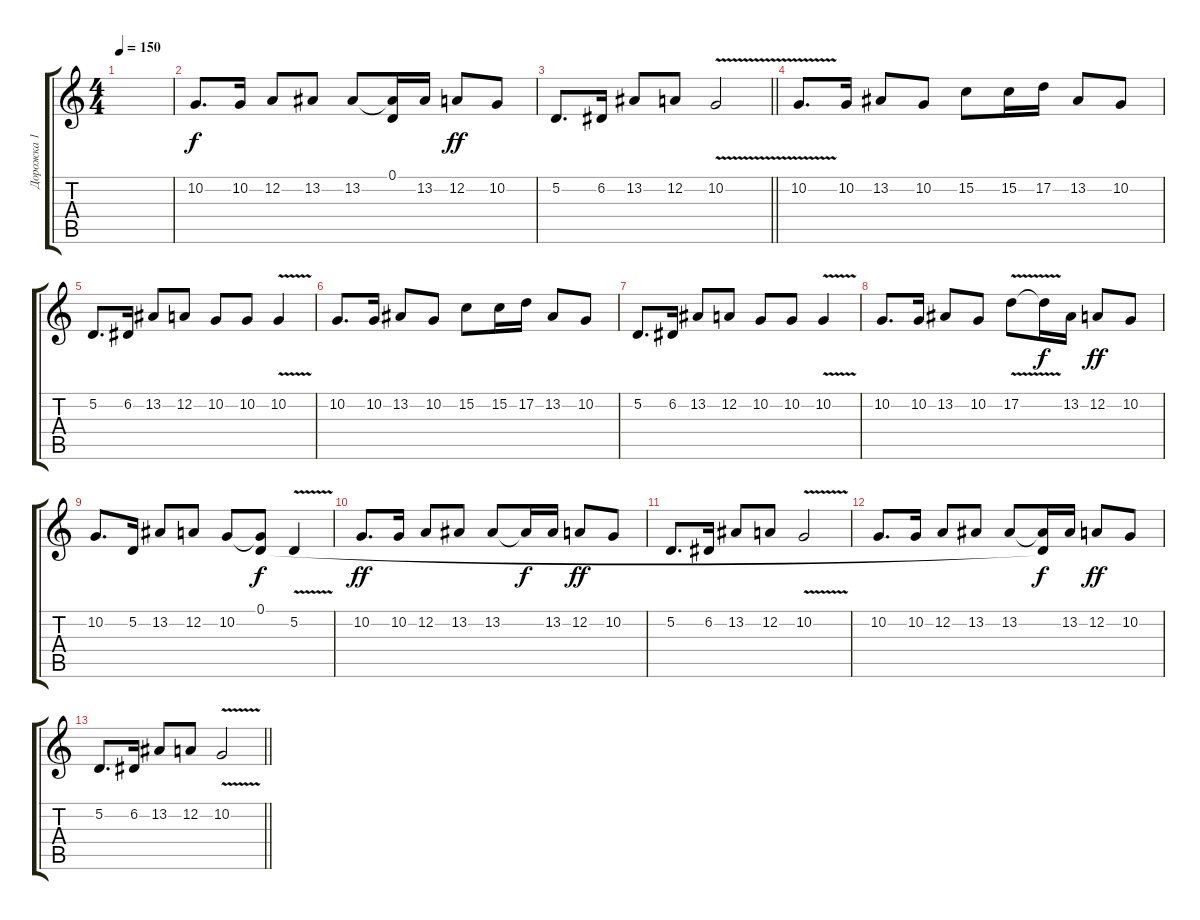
\track ("Дорожка 1" "Дорожка 1") {instrument accordion}
\staff {score tabs}
\tuning (D4 A3 F3 C3 G2 D2) {hide}
\ts (4 4)
\tempo 150
\clef g2
\ks c
|
10.2.8{d volume 9} 10.2.16 12.2.8 13.2.8 13.2.8 (0.1 13.2{t}).16{dy f} 13.2.16 12.2.8{dy ff} 10.2.8 |
\barLineRight lightlight
5.2.8{d} 6.2.16 13.2.8 12.2.8 10.2{v}.2 |
10.2{v}.8{d} 10.2.16 13.2.8 10.2.8 15.2.8 15.2.16 17.2.16 13.2.8 10.2.8 |
5.2.8{d} 6.2.16 13.2.8 12.2.8 10.2.8 10.2.8 10.2{v}.4 |
10.2.8{d} 10.2.16 13.2.8 10.2.8 15.2.8 15.2.16 17.2.16 13.2.8 10.2.8 |
5.2.8{d} 6.2.16 13.2.8 12.2.8 10.2.8 10.2.8 10.2{v}.4 |
10.2.8{d} 10.2.16 13.2.8 10.2.8 17.2{v}.8 17.2{t}.16{dy f} 13.2.16 12.2.8{dy ff} 10.2.8 |
10.2.8{d} 5.2.16 13.2.8 12.2.8 10.2.8 (0.1 10.2{t}).8{dy f} 5.2{v}.4 |
10.2.8{d dy ff} 10.2.16 12.2.8 13.2.8 13.2.8 13.2{t}.16{dy f} 13.2.16 12.2.8{dy ff} 10.2.8 |
5.2.8{d} 6.2.16 13.2.8 12.2.8 10.2{v}.2 |
10.2.8{d} 10.2.16 12.2.8 13.2.8 13.2.8 (0.1{t} 13.2{t}).16{dy f} 13.2.16 12.2.8{dy ff} 10.2.8 |
\barLineRight lightlight
5.2.8{d} 6.2.16 13.2.8 12.2.8 10.2{v}.2
